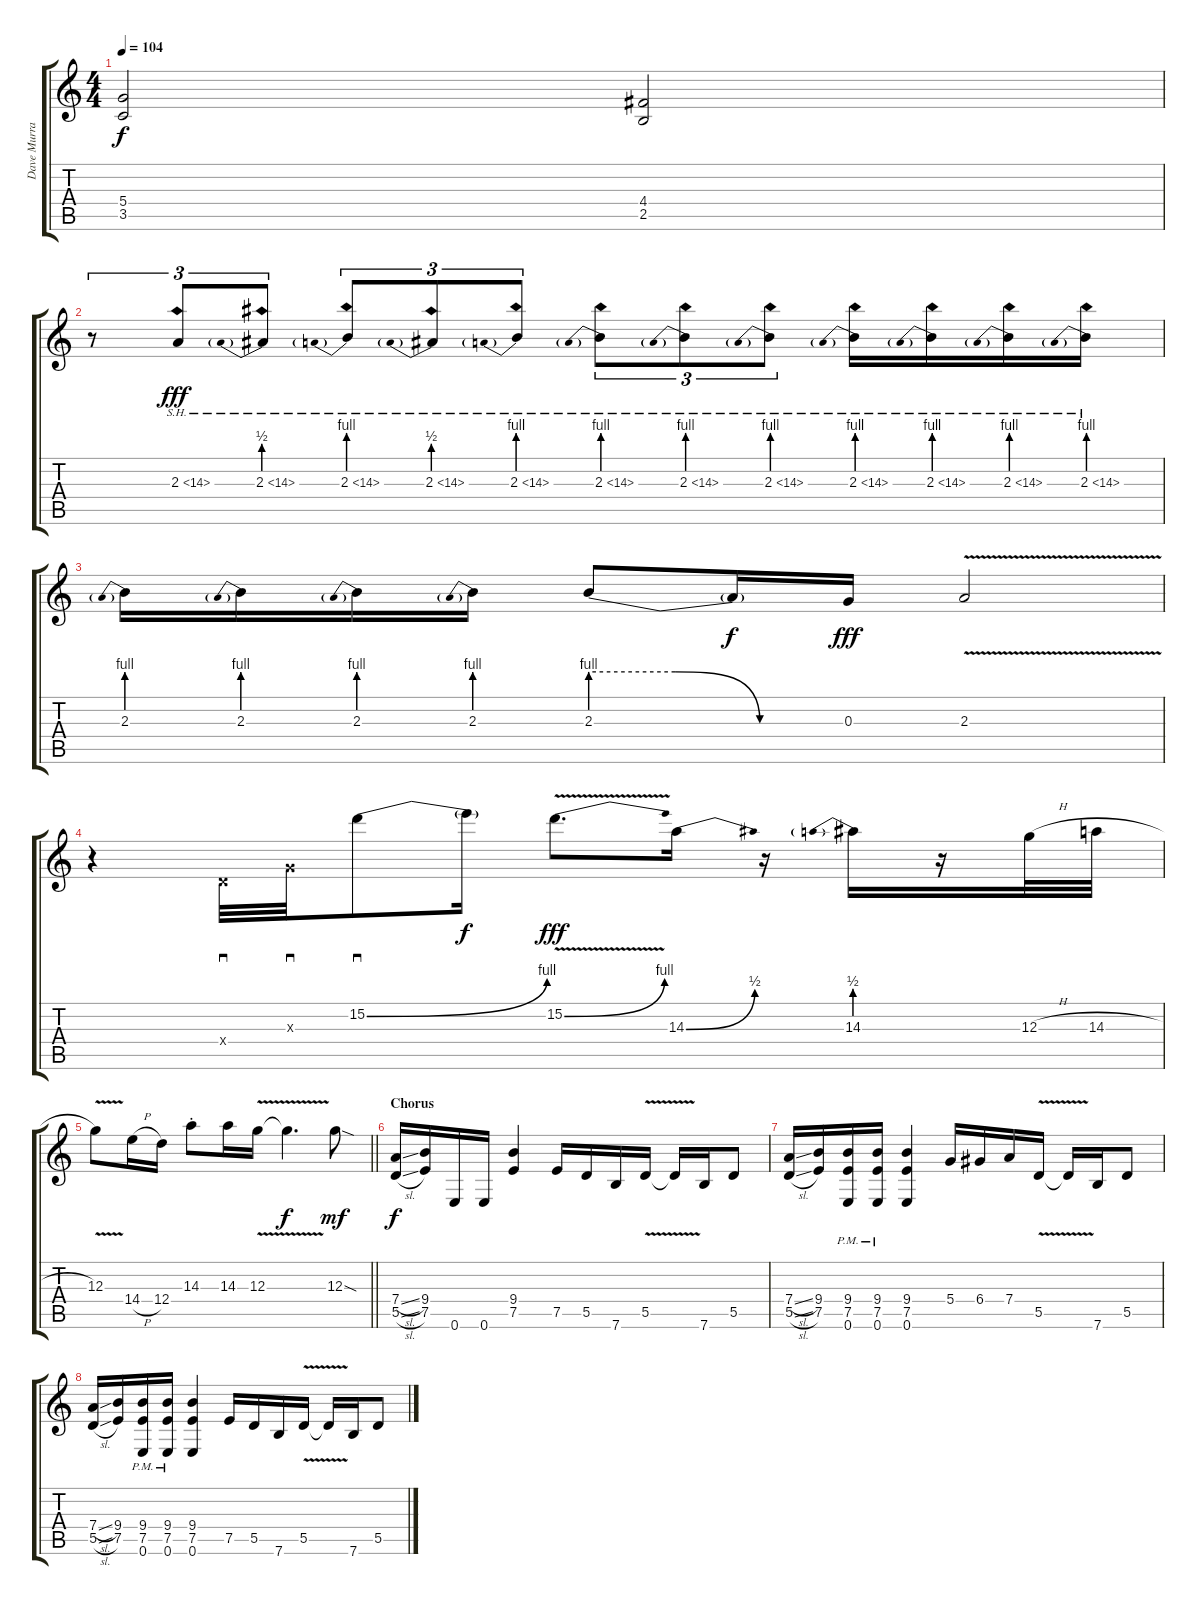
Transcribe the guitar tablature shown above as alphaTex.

\track ("Dave Murray" "Dave Murra") {instrument distortionguitar}
\staff {score tabs}
\tuning (E4 B3 G3 D3 A2 E2) {hide}
\ts (4 4)
\tempo 104
\clef g2
\ks c
(5.4 3.5).2{dy f} (4.4 2.5).2 |
r.8{tu (3 2)} 2.3{sh 12}.8{tu (3 2) dy fff} 2.3{be (prebend 0 2 60 2) sh 12}.8{tu (3 2)} 2.3{be (prebend 0 4 60 4) sh 12}.8{tu (3 2)} 2.3{be (prebend 0 2 60 2) sh 12}.8{tu (3 2)} 2.3{be (prebend 0 4 60 4) sh 12}.8{tu (3 2)} 2.3{be (prebend 0 4 60 4) sh 12}.8{tu (3 2)} 2.3{be (prebend 0 4 60 4) sh 12}.8{tu (3 2)} 2.3{be (prebend 0 4 60 4) sh 12}.8{tu (3 2)} 2.3{be (prebend 0 4 60 4) sh 12}.16 2.3{be (prebend 0 4 60 4) sh 12}.16 2.3{be (prebend 0 4 60 4) sh 12}.16 2.3{be (prebend 0 4 60 4) sh 12}.16 |
2.3{be (prebend 0 4 60 4)}.16 2.3{be (prebend 0 4 60 4)}.16 2.3{be (prebend 0 4 60 4)}.16 2.3{be (prebend 0 4 60 4)}.16 2.3{be (custom 0 4 20 4 40 0 60 0)}.8 2.3{t}.16{dy f} 0.3.16{dy fff} 2.3{v}.2 |
r.4 0.4{x}.32{sd} 0.3{x}.32{sd} 15.2{be (bend 0 0 60 4)}.8{sd} 15.2{t}.16{dy f} 15.2{be (bend 0 0 60 4) v}.8{d dy fff} 14.3{be (bend 0 0 60 2)}.16 r.16 14.3{be (prebend 0 2 60 2)}.16 r.16 12.3{h}.32 14.3{h}.32 |
\barLineRight lightlight
12.3{v}.8 14.4{h}.16 12.4.16 14.3{st}.8 14.3.16 12.3{v}.16 12.3{t}.4{d dy f} 12.3{sod}.8{dy mf} |
\section ("" "Chorus")
(7.4{sl} 5.5{sl}).16{dy f} (9.4 7.5).16 0.6.16 0.6.16 (9.4 7.5).4 7.5.16 5.5.16 7.6.16 5.5{v}.16 5.5{t}.16 7.6.16 5.5.8 |
(7.4{sl} 5.5{sl}).16 (9.4 7.5).16 (9.4{pm} 7.5{pm} 0.6{pm}).16 (9.4{pm} 7.5{pm} 0.6{pm}).16 (9.4 7.5 0.6).4 5.4.16 6.4.16 7.4.16 5.5{v}.16 5.5{t}.16 7.6.16 5.5.8 |
(7.4{sl} 5.5{sl}).16 (9.4 7.5).16 (9.4{pm} 7.5{pm} 0.6{pm}).16 (9.4{pm} 7.5{pm} 0.6{pm}).16 (9.4 7.5 0.6).4 7.5.16 5.5.16 7.6.16 5.5{v}.16 5.5{t}.16 7.6.16 5.5.8
